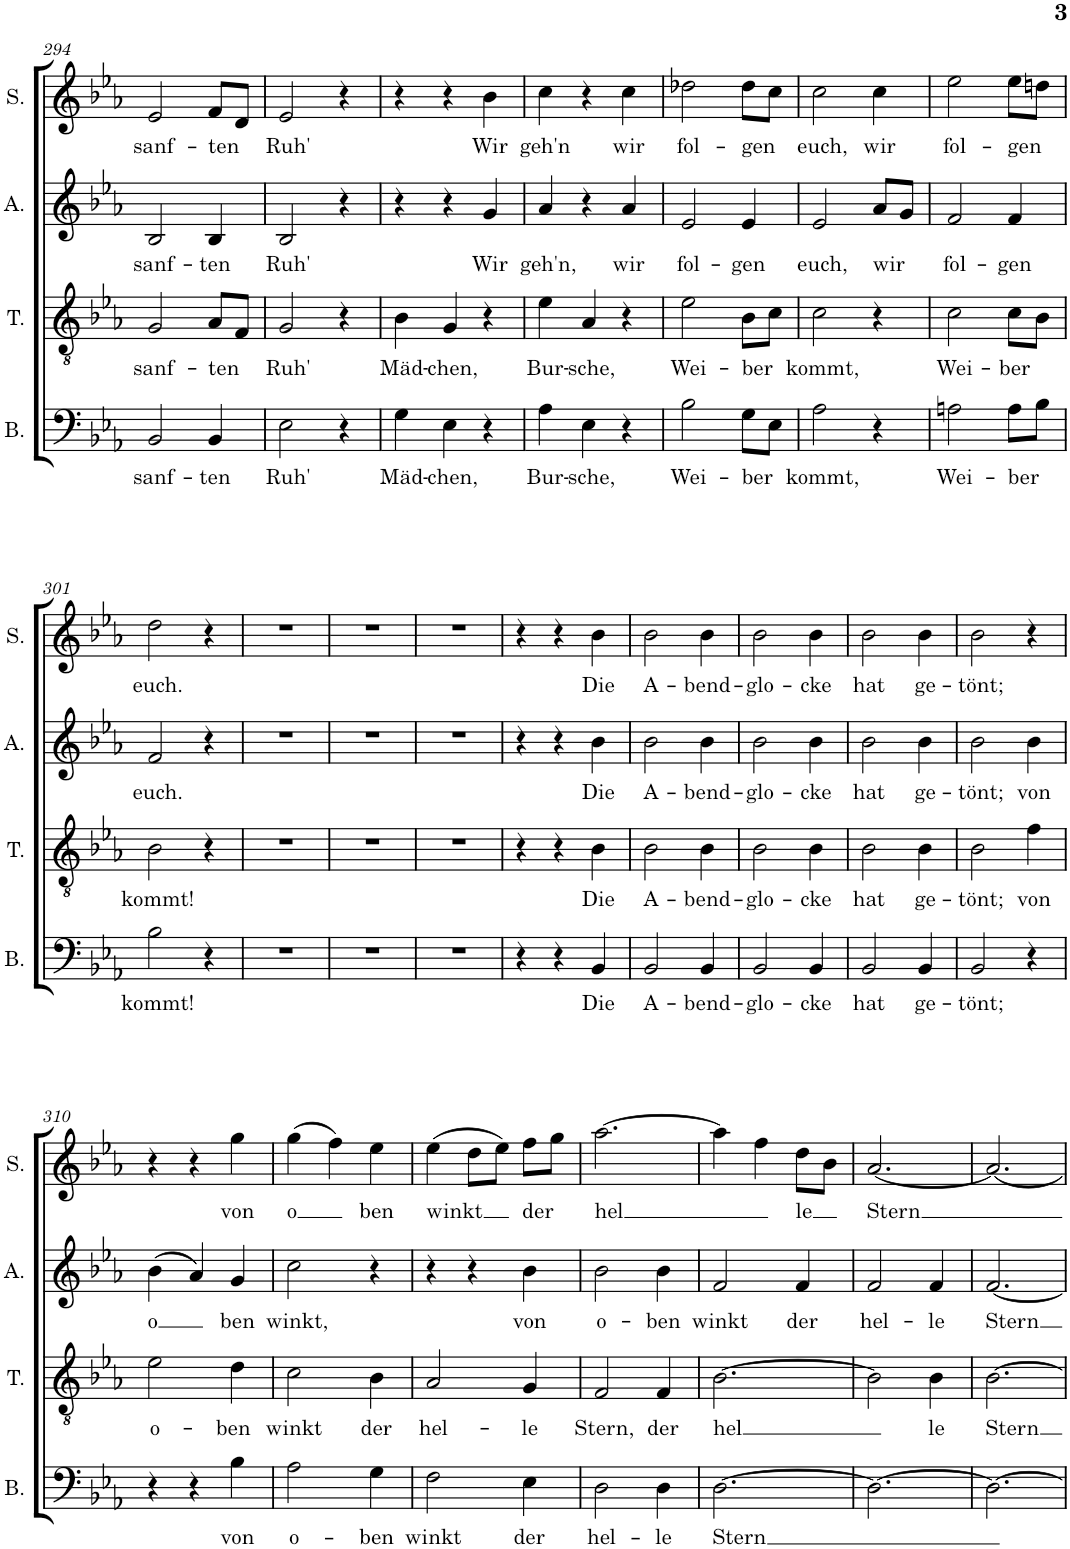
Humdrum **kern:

**kern	**text	**kern	**text	**kern	**text	**kern	**text
*part4	*part4	*part3	*part3	*part2	*part2	*part1	*part1
*staff4	*staff4	*staff3	*staff3	*staff2	*staff2	*staff1	*staff1
*I"Bass	*	*I"Tenor	*	*I"Alto	*	*I"Soprano	*
*I'B.	*	*I'T.	*	*I'A.	*	*I'S.	*
!!LO:PB:g=z
*clefF4	*	*clefGv2	*	*clefG2	*	*clefG2	*
*k[b-e-a-]	*	*k[b-e-a-]	*	*k[b-e-a-]	*	*k[b-e-a-]	*
*M3/4	*	*M3/4	*	*M3/4	*	*M3/4	*
=294	=294	=294	=294	=294	=294	=294	=294
!	!LO:LY:b	!	!LO:LY:b	!	!LO:LY:b	!	!LO:LY:b
2BB-/	sanf-	2G/	sanf-	2B-/	sanf-	2e-/	sanf-
!	!LO:LY:b	!	!LO:LY:b	!	!LO:LY:b	!	!LO:LY:b
4BB-/	-ten	8A-/L	-ten	4B-/	-ten	8f/L	-ten
.	.	8F/J	.	.	.	8d/J	.
=295	=295	=295	=295	=295	=295	=295	=295
!	!LO:LY:b	!	!LO:LY:b	!	!LO:LY:b	!	!LO:LY:b
2E-\	Ruh'	2G/	Ruh'	2B-/	Ruh'	2e-/	Ruh'
4r	.	4r	.	4r	.	4r	.
=296	=296	=296	=296	=296	=296	=296	=296
!	!LO:LY:b	!	!LO:LY:b	!	!	!	!
4G\	Mäd-	4B-\	Mäd-	4r	.	4r	.
!	!LO:LY:b	!	!LO:LY:b	!	!	!	!
4E-\	-chen,	4G/	-chen,	4r	.	4r	.
!	!	!	!	!	!LO:LY:b	!	!LO:LY:b
4r	.	4r	.	4g/	Wir	4b-\	Wir
=297	=297	=297	=297	=297	=297	=297	=297
!	!LO:LY:b	!	!LO:LY:b	!	!LO:LY:b	!	!LO:LY:b
4A-\	Bur-	4e-\	Bur-	4a-/	geh'n,	4cc\	geh'n
!	!LO:LY:b	!	!LO:LY:b	!	!	!	!
4E-\	-sche,	4A-/	-sche,	4r	.	4r	.
!	!	!	!	!	!LO:LY:b	!	!LO:LY:b
4r	.	4r	.	4a-/	wir	4cc\	wir
=298	=298	=298	=298	=298	=298	=298	=298
!	!LO:LY:b	!	!LO:LY:b	!	!LO:LY:b	!	!LO:LY:b
2B-\	Wei-	2e-\	Wei-	2e-/	fol-	2dd-X\	fol-
!	!LO:LY:b	!	!LO:LY:b	!	!LO:LY:b	!	!LO:LY:b
8G\L	-ber	8B-\L	-ber	4e-/	-gen	8dd-\L	-gen
8E-\J	.	8c\J	.	.	.	8cc\J	.
=299	=299	=299	=299	=299	=299	=299	=299
!	!LO:LY:b	!	!LO:LY:b	!	!LO:LY:b	!	!LO:LY:b
2A-\	kommt,	2c\	kommt,	2e-/	euch,	2cc\	euch,
!	!	!	!	!	!LO:LY:b	!	!LO:LY:b
4r	.	4r	.	8a-/L	wir	4cc\	wir
.	.	.	.	8g/J	.	.	.
=300	=300	=300	=300	=300	=300	=300	=300
!	!LO:LY:b	!	!LO:LY:b	!	!LO:LY:b	!	!LO:LY:b
2An\	Wei-	2c\	Wei-	2f/	fol-	2ee-\	fol-
!	!LO:LY:b	!	!LO:LY:b	!	!LO:LY:b	!	!LO:LY:b
8A\L	-ber	8c\L	-ber	4f/	-gen	8ee-\L	-gen
8B-\J	.	8B-\J	.	.	.	8ddn\J	.
!!LO:LB:g=z
=301	=301	=301	=301	=301	=301	=301	=301
!	!LO:LY:b	!	!LO:LY:b	!	!LO:LY:b	!	!LO:LY:b
2B-\	kommt!	2B-\	kommt!	2f/	euch.	2dd\	euch.
4r	.	4r	.	4r	.	4r	.
=302	=302	=302	=302	=302	=302	=302	=302
2.r	.	2.r	.	2.r	.	2.r	.
=303	=303	=303	=303	=303	=303	=303	=303
2.r	.	2.r	.	2.r	.	2.r	.
=304	=304	=304	=304	=304	=304	=304	=304
2.r	.	2.r	.	2.r	.	2.r	.
=305	=305	=305	=305	=305	=305	=305	=305
4r	.	4r	.	4r	.	4r	.
4r	.	4r	.	4r	.	4r	.
!	!LO:LY:b	!	!LO:LY:b	!	!LO:LY:b	!	!LO:LY:b
4BB-/	Die	4B-\	Die	4b-\	Die	4b-\	Die
=306	=306	=306	=306	=306	=306	=306	=306
!	!LO:LY:b	!	!LO:LY:b	!	!LO:LY:b	!	!LO:LY:b
2BB-/	A-	2B-\	A-	2b-\	A-	2b-\	A-
!	!LO:LY:b	!	!LO:LY:b	!	!LO:LY:b	!	!LO:LY:b
4BB-/	-bend-	4B-\	-bend-	4b-\	-bend-	4b-\	-bend-
=307	=307	=307	=307	=307	=307	=307	=307
!	!LO:LY:b	!	!LO:LY:b	!	!LO:LY:b	!	!LO:LY:b
2BB-/	-glo-	2B-\	-glo-	2b-\	-glo-	2b-\	-glo-
!	!LO:LY:b	!	!LO:LY:b	!	!LO:LY:b	!	!LO:LY:b
4BB-/	-cke	4B-\	-cke	4b-\	-cke	4b-\	-cke
=308	=308	=308	=308	=308	=308	=308	=308
!	!LO:LY:b	!	!LO:LY:b	!	!LO:LY:b	!	!LO:LY:b
2BB-/	hat	2B-\	hat	2b-\	hat	2b-\	hat
!	!LO:LY:b	!	!LO:LY:b	!	!LO:LY:b	!	!LO:LY:b
4BB-/	ge-	4B-\	ge-	4b-\	ge-	4b-\	ge-
=309	=309	=309	=309	=309	=309	=309	=309
!	!LO:LY:b	!	!LO:LY:b	!	!LO:LY:b	!	!LO:LY:b
2BB-/	-tönt;	2B-\	-tönt;	2b-\	-tönt;	2b-\	-tönt;
!	!	!	!LO:LY:b	!	!LO:LY:b	!	!
4r	.	4f\	von	4b-\	von	4r	.
!!LO:LB:g=z
=310	=310	=310	=310	=310	=310	=310	=310
!	!	!	!LO:LY:b	!	!LO:LY:b	!	!
4r	.	2e-\	o-	(4b-\	o	4r	.
4r	.	.	.	4a-/)	.	4r	.
!	!LO:LY:b	!	!LO:LY:b	!	!LO:LY:b	!	!LO:LY:b
4B-\	von	4d\	-ben	4g/	ben	4gg\	von
=311	=311	=311	=311	=311	=311	=311	=311
!	!LO:LY:b	!	!LO:LY:b	!	!LO:LY:b	!	!LO:LY:b
2A-\	o-	2c\	winkt	2cc\	winkt,	(4gg\	o
.	.	.	.	.	.	4ff\)	.
!	!LO:LY:b	!	!LO:LY:b	!	!	!	!LO:LY:b
4G\	-ben	4B-\	der	4r	.	4ee-\	ben
=312	=312	=312	=312	=312	=312	=312	=312
!	!LO:LY:b	!	!LO:LY:b	!	!	!	!LO:LY:b
2F\	winkt	2A-/	hel-	4r	.	(4ee-\	winkt
.	.	.	.	4r	.	8dd\L	.
.	.	.	.	.	.	8ee-\J)	.
!	!LO:LY:b	!	!LO:LY:b	!	!LO:LY:b	!	!LO:LY:b
4E-\	der	4G/	-le	4b-\	von	8ff\L	der
.	.	.	.	.	.	8gg\J	.
=313	=313	=313	=313	=313	=313	=313	=313
!	!LO:LY:b	!	!LO:LY:b	!	!LO:LY:b	!	!LO:LY:b
2D\	hel-	2F/	Stern,	2b-\	o-	[2.aa-\	hel
!	!LO:LY:b	!	!LO:LY:b	!	!LO:LY:b	!	!
4D\	-le	4F/	der	4b-\	-ben	.	.
=314	=314	=314	=314	=314	=314	=314	=314
!	!LO:LY:b	!	!LO:LY:b	!	!LO:LY:b	!	!
[2.D\	Stern	[2.B-\	hel	2f/	winkt	4aa-\]	.
.	.	.	.	.	.	4ff\	.
!	!	!	!	!	!LO:LY:b	!	!LO:LY:b
.	.	.	.	4f/	der	8dd\L	le
.	.	.	.	.	.	8b-\J	.
=315	=315	=315	=315	=315	=315	=315	=315
!	!	!	!	!	!LO:LY:b	!	!LO:LY:b
2.D\_	.	2B-\]	.	2f/	hel-	[2.a-/	Stern
!	!	!	!LO:LY:b	!	!LO:LY:b	!	!
.	.	4B-\	le	4f/	-le	.	.
=316	=316	=316	=316	=316	=316	=316	=316
!	!	!	!LO:LY:b	!	!LO:LY:b	!	!
2.D\_	.	[2.B-\	Stern	[2.f/	Stern	2.a-/_	.
=	=	=	=	=	=	=	=
*-	*-	*-	*-	*-	*-	*-	*-
